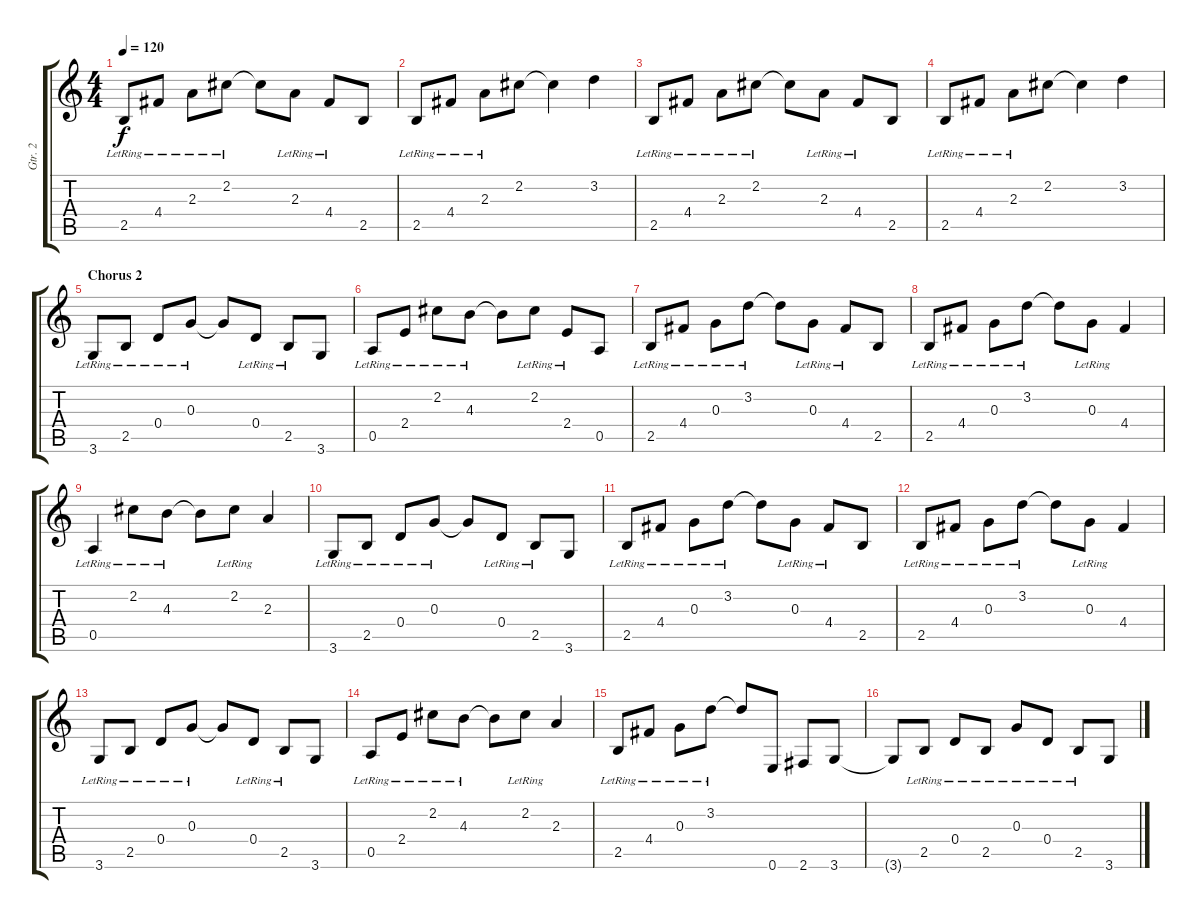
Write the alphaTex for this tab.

\track ("Gtr. 2" "Gtr. 2") {instrument acousticguitarsteel}
\staff {score tabs}
\tuning (E4 B3 G3 D3 A2 E2) {hide}
\ts (4 4)
\tempo 120
\clef g2
\ks c
2.5{lr}.8{dy f} 4.4{lr}.8 2.3{lr}.8 2.2{lr}.8 2.2{t}.8 2.3{lr}.8 4.4{lr}.8 2.5.8 |
2.5{lr}.8 4.4{lr}.8 2.3{lr}.8 2.2.8 2.2{t}.4 3.2.4 |
2.5{lr}.8 4.4{lr}.8 2.3{lr}.8 2.2{lr}.8 2.2{t}.8 2.3{lr}.8 4.4{lr}.8 2.5.8 |
2.5{lr}.8 4.4{lr}.8 2.3{lr}.8 2.2.8 2.2{t}.4 3.2.4 |
\section ("" "Chorus 2")
3.6{lr}.8 2.5{lr}.8 0.4{lr}.8 0.3{lr}.8 0.3{t}.8 0.4{lr}.8 2.5{lr}.8 3.6.8 |
0.5{lr}.8 2.4{lr}.8 2.2{lr}.8 4.3{lr}.8 4.3{t}.8 2.2{lr}.8 2.4{lr}.8 0.5.8 |
2.5{lr}.8 4.4{lr}.8 0.3{lr}.8 3.2{lr}.8 3.2{t}.8 0.3{lr}.8 4.4{lr}.8 2.5.8 |
2.5{lr}.8 4.4{lr}.8 0.3{lr}.8 3.2{lr}.8 3.2{t}.8 0.3{lr}.8 4.4.4 |
0.5{lr}.4 2.2{lr}.8 4.3{lr}.8 4.3{t}.8 2.2{lr}.8 2.3.4 |
3.6{lr}.8 2.5{lr}.8 0.4{lr}.8 0.3{lr}.8 0.3{t}.8 0.4{lr}.8 2.5{lr}.8 3.6.8 |
2.5{lr}.8 4.4{lr}.8 0.3{lr}.8 3.2{lr}.8 3.2{t}.8 0.3{lr}.8 4.4{lr}.8 2.5.8 |
2.5{lr}.8 4.4{lr}.8 0.3{lr}.8 3.2{lr}.8 3.2{t}.8 0.3{lr}.8 4.4.4 |
3.6{lr}.8 2.5{lr}.8 0.4{lr}.8 0.3{lr}.8 0.3{t}.8 0.4{lr}.8 2.5{lr}.8 3.6.8 |
0.5{lr}.8 2.4{lr}.8 2.2{lr}.8 4.3{lr}.8 4.3{t}.8 2.2{lr}.8 2.3.4 |
2.5{lr}.8 4.4{lr}.8 0.3{lr}.8 3.2{lr}.8 3.2{t}.8 0.6.8 2.6.8 3.6.8 |
3.6{t}.8 2.5{lr}.8 0.4{lr}.8 2.5{lr}.8 0.3{lr}.8 0.4{lr}.8 2.5{lr}.8 3.6.8
